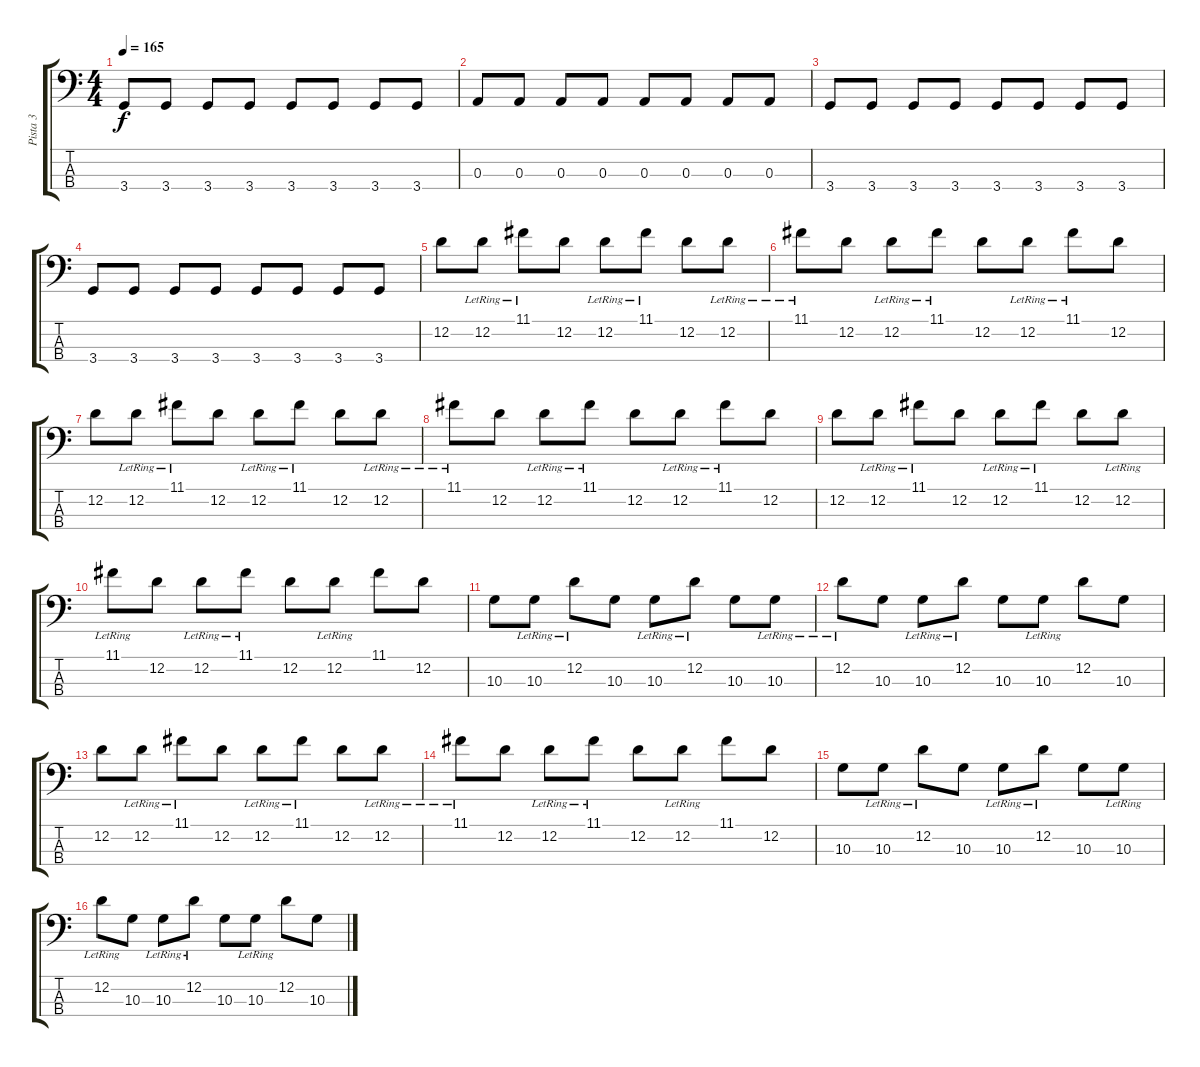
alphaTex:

\track ("Pista 3" "Pista 3") {instrument electricbasspick}
\staff {score tabs}
\tuning (G2 D2 A1 E1) {hide}
\ts (4 4)
\tempo 165
\clef f4
\ks c
3.4.8{dy f} 3.4.8 3.4.8 3.4.8 3.4.8 3.4.8 3.4.8 3.4.8 |
0.3.8 0.3.8 0.3.8 0.3.8 0.3.8 0.3.8 0.3.8 0.3.8 |
3.4.8 3.4.8 3.4.8 3.4.8 3.4.8 3.4.8 3.4.8 3.4.8 |
3.4.8 3.4.8 3.4.8 3.4.8 3.4.8 3.4.8 3.4.8 3.4.8 |
12.2.8 12.2{lr}.8 11.1{lr}.8 12.2.8 12.2{lr}.8 11.1{lr}.8 12.2.8 12.2{lr}.8 |
11.1{lr}.8 12.2.8 12.2{lr}.8 11.1{lr}.8 12.2.8 12.2{lr}.8 11.1{lr}.8 12.2.8 |
12.2.8 12.2{lr}.8 11.1{lr}.8 12.2.8 12.2{lr}.8 11.1{lr}.8 12.2.8 12.2{lr}.8 |
11.1{lr}.8 12.2.8 12.2{lr}.8 11.1{lr}.8 12.2.8 12.2{lr}.8 11.1{lr}.8 12.2.8 |
12.2.8 12.2{lr}.8 11.1{lr}.8 12.2.8 12.2{lr}.8 11.1{lr}.8 12.2.8 12.2{lr}.8 |
11.1{lr}.8 12.2.8 12.2{lr}.8 11.1{lr}.8 12.2.8 12.2{lr}.8 11.1.8 12.2.8 |
10.3.8 10.3{lr}.8 12.2{lr}.8 10.3.8 10.3{lr}.8 12.2{lr}.8 10.3.8 10.3{lr}.8 |
12.2{lr}.8 10.3.8 10.3{lr}.8 12.2{lr}.8 10.3.8 10.3{lr}.8 12.2.8 10.3.8 |
12.2.8 12.2{lr}.8 11.1{lr}.8 12.2.8 12.2{lr}.8 11.1{lr}.8 12.2.8 12.2{lr}.8 |
11.1{lr}.8 12.2.8 12.2{lr}.8 11.1{lr}.8 12.2.8 12.2{lr}.8 11.1.8 12.2.8 |
10.3.8 10.3{lr}.8 12.2{lr}.8 10.3.8 10.3{lr}.8 12.2{lr}.8 10.3.8 10.3{lr}.8 |
12.2{lr}.8 10.3.8 10.3{lr}.8 12.2{lr}.8 10.3.8 10.3{lr}.8 12.2.8 10.3.8
